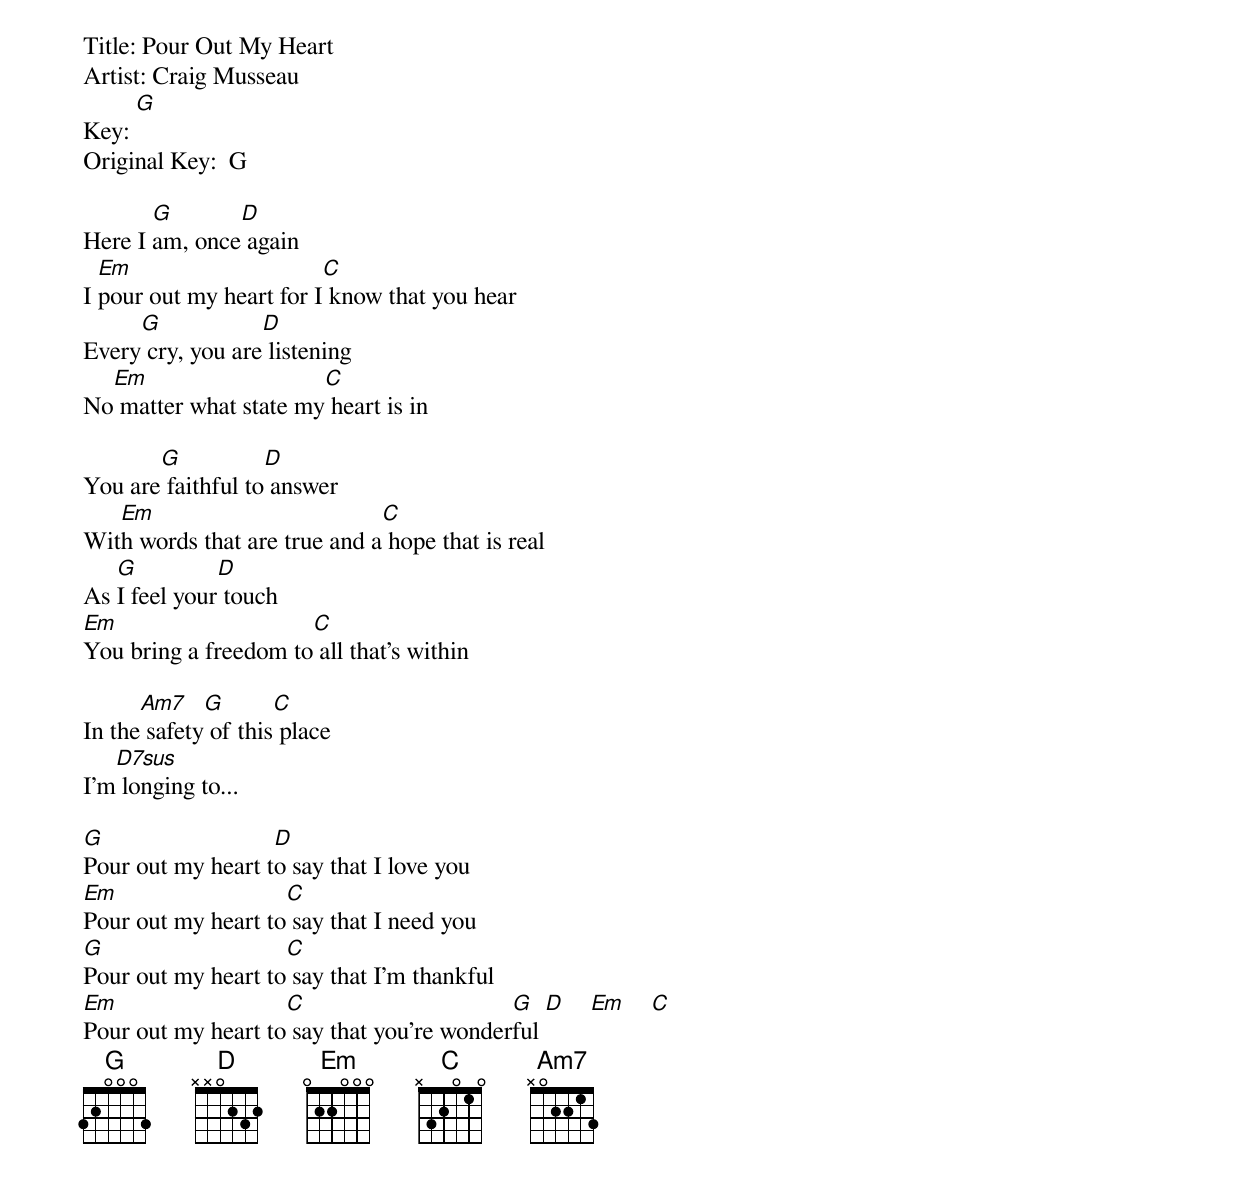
Title: Pour Out My Heart
Artist: Craig Musseau
Key: [G]
Original Key:  G

Here I [G]am, once[D] again
I [Em]pour out my heart for I[C] know that you hear
Every[G] cry, you are[D] listening
No[Em] matter what state my[C] heart is in

You are[G] faithful to[D] answer
Wit[Em]h words that are true and a[C] hope that is real
As [G]I feel your[D] touch
[Em]You bring a freedom to[C] all that's within

In the[Am7] safety[G] of this[C] place
I'm[D7sus] longing to...

[G]Pour out my heart t[D]o say that I love you
[Em]Pour out my heart to[C] say that I need you
[G]Pour out my heart to[C] say that I'm thankful
[Em]Pour out my heart to[C] say that you're wonder[G]ful [D]    [Em]    [C]
